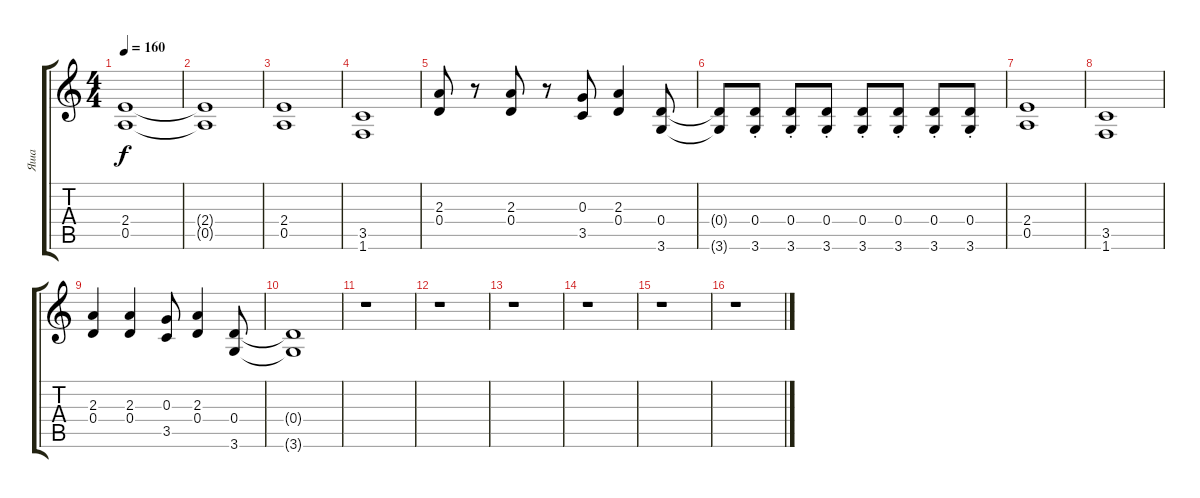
\track ("Яша" "Яша") {instrument distortionguitar}
\staff {score tabs}
\tuning (E4 B3 G3 D3 A2 E2) {hide}
\ts (4 4)
\tempo 160
\clef g2
\ks c
(2.4 0.5).1{dy f} |
(2.4{t} 0.5{t}).1 |
(2.4 0.5).1 |
(3.5 1.6).1 |
(2.3 0.4).8 r.8 (2.3 0.4).8 r.8 (0.3 3.5).8 (2.3 0.4).4 (0.4 3.6).8 |
(0.4{t} 3.6{t}).8 (0.4{st} 3.6{st}).8 (0.4{st} 3.6).8 (0.4{st} 3.6).8 (0.4{st} 3.6).8 (0.4{st} 3.6).8 (0.4{st} 3.6).8 (0.4{st} 3.6).8 |
(2.4 0.5).1 |
(3.5 1.6).1 |
(2.3 0.4).4 (2.3 0.4).4 (0.3 3.5).8 (2.3 0.4).4 (0.4 3.6).8 |
(0.4{t} 3.6{t}).1 |
r.1 |
r.1 |
r.1 |
r.1 |
r.1 |
r.1
